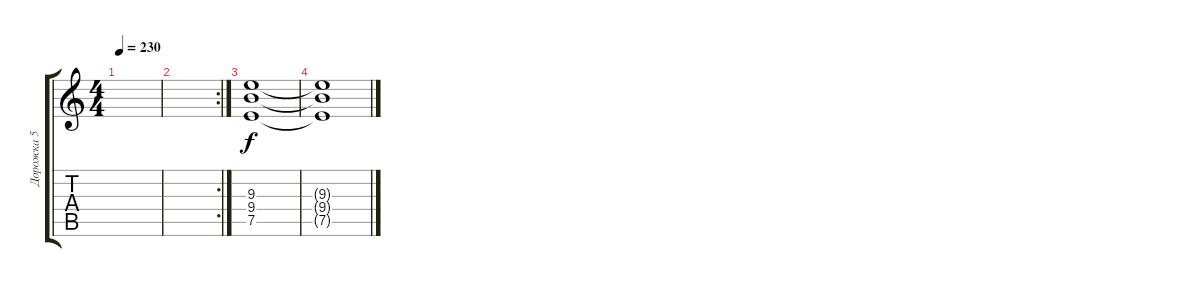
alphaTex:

\track ("Дорожка 5" "Дорожка 5") {instrument distortionguitar}
\staff {score tabs}
\tuning (E4 B3 G3 D3 A2 E2) {hide}
\ts (4 4)
\tempo 230
\clef g2
\ks c
|
\rc 2
|
(9.3 9.4 7.5).1 |
(9.3{t} 9.4{t} 7.5{t}).1
